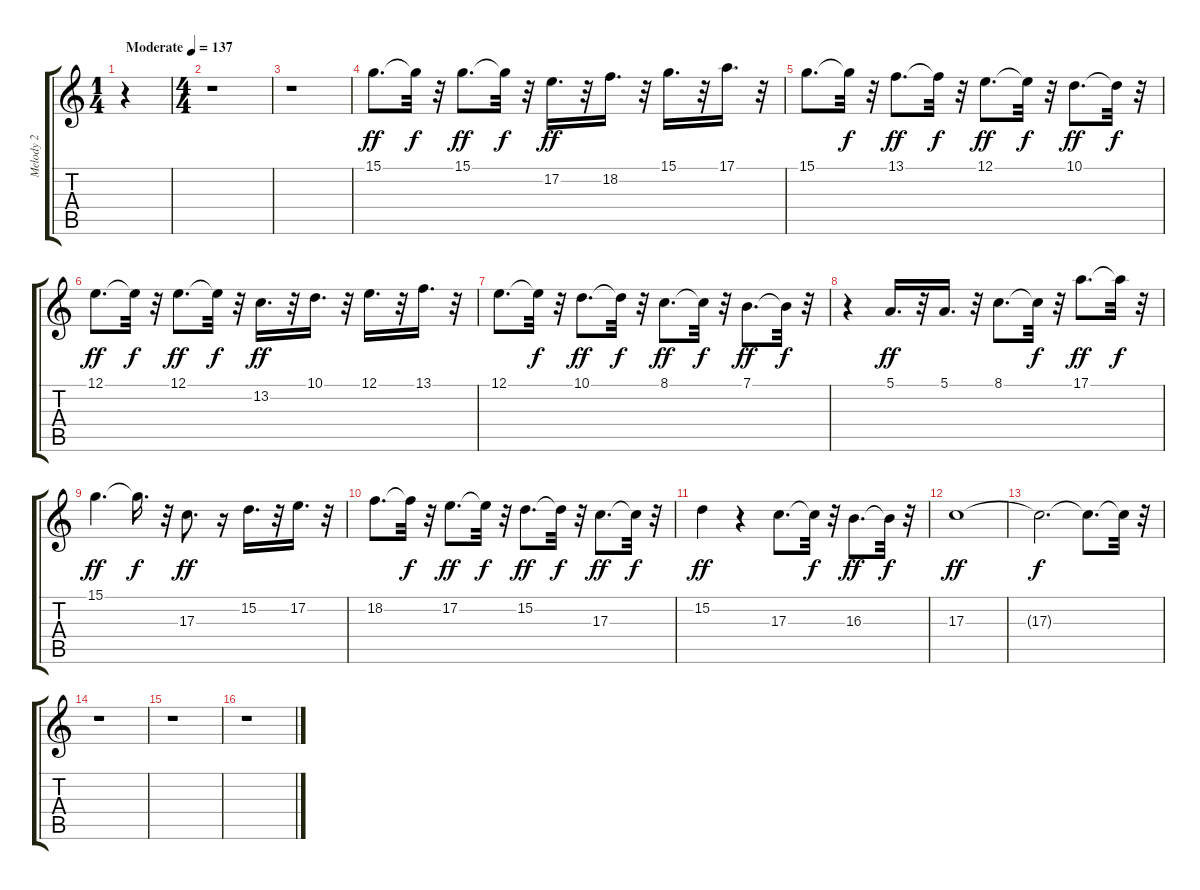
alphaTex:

\track ("Melody 2" "Melody 2") {mute instrument piccolo}
\staff {score tabs}
\tuning (E4 B3 G3 D3 A2 E2) {hide}
\ts (1 4)
\tempo (137 "Moderate")
\clef g2
\ks c
r.4{dy ff instrument piccolo} |
\ts (4 4)
r.1 |
r.1 |
15.1.8{d} 15.1{t}.32{dy f} r.32 15.1.8{d dy ff} 15.1{t}.32{dy f} r.32 17.2.16{d dy ff} r.32 18.2.16{d} r.32 15.1.16{d} r.32 17.1.16{d} r.32 |
15.1.8{d} 15.1{t}.32{dy f} r.32 13.1.8{d dy ff} 13.1{t}.32{dy f} r.32 12.1.8{d dy ff} 12.1{t}.32{dy f} r.32 10.1.8{d dy ff} 10.1{t}.32{dy f} r.32 |
12.1.8{d dy ff} 12.1{t}.32{dy f} r.32 12.1.8{d dy ff} 12.1{t}.32{dy f} r.32 13.2.16{d dy ff} r.32 10.1.16{d} r.32 12.1.16{d} r.32 13.1.16{d} r.32 |
12.1.8{d} 12.1{t}.32{dy f} r.32 10.1.8{d dy ff} 10.1{t}.32{dy f} r.32 8.1.8{d dy ff} 8.1{t}.32{dy f} r.32 7.1.8{d dy ff} 7.1{t}.32{dy f} r.32 |
r.4 5.1.16{d dy ff} r.32 5.1.16{d} r.32 8.1.8{d} 8.1{t}.32{dy f} r.32 17.1.8{d dy ff} 17.1{t}.32{dy f} r.32 |
15.1.4{d dy ff} 15.1{t}.16{d dy f} r.32 17.3.8{d dy ff} r.16 15.2.16{d} r.32 17.2.16{d} r.32 |
18.2.8{d} 18.2{t}.32{dy f} r.32 17.2.8{d dy ff} 17.2{t}.32{dy f} r.32 15.2.8{d dy ff} 15.2{t}.32{dy f} r.32 17.3.8{d dy ff} 17.3{t}.32{dy f} r.32 |
15.2.4{dy ff} r.4 17.3.8{d} 17.3{t}.32{dy f} r.32 16.3.8{d dy ff} 16.3{t}.32{dy f} r.32 |
17.3.1{dy ff} |
17.3{t}.2{d dy f} 17.3{t}.8{d} 17.3{t}.32 r.32 |
r.1 |
r.1 |
r.1
